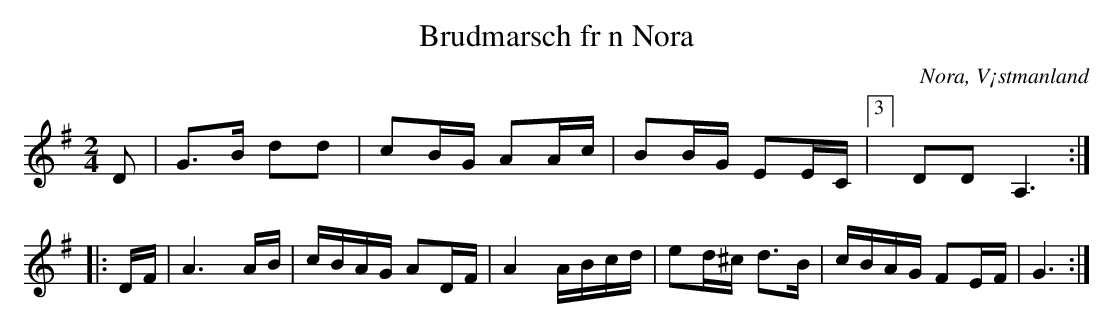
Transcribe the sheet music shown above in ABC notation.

X:1
T:Brudmarsch fr n Nora
O:Nora, V¡stmanland
M:2/4
L:1/16
K:G
D2 | G3B d2d2 | c2BG A2Ac | B2BG E2EC | [3/4 ]D2D2 A,6 :|
|: DF | A6 AB | cBAG A2DF | A4 ABcd | e2d^c d3B | cBAG F2EF | G6 :|
